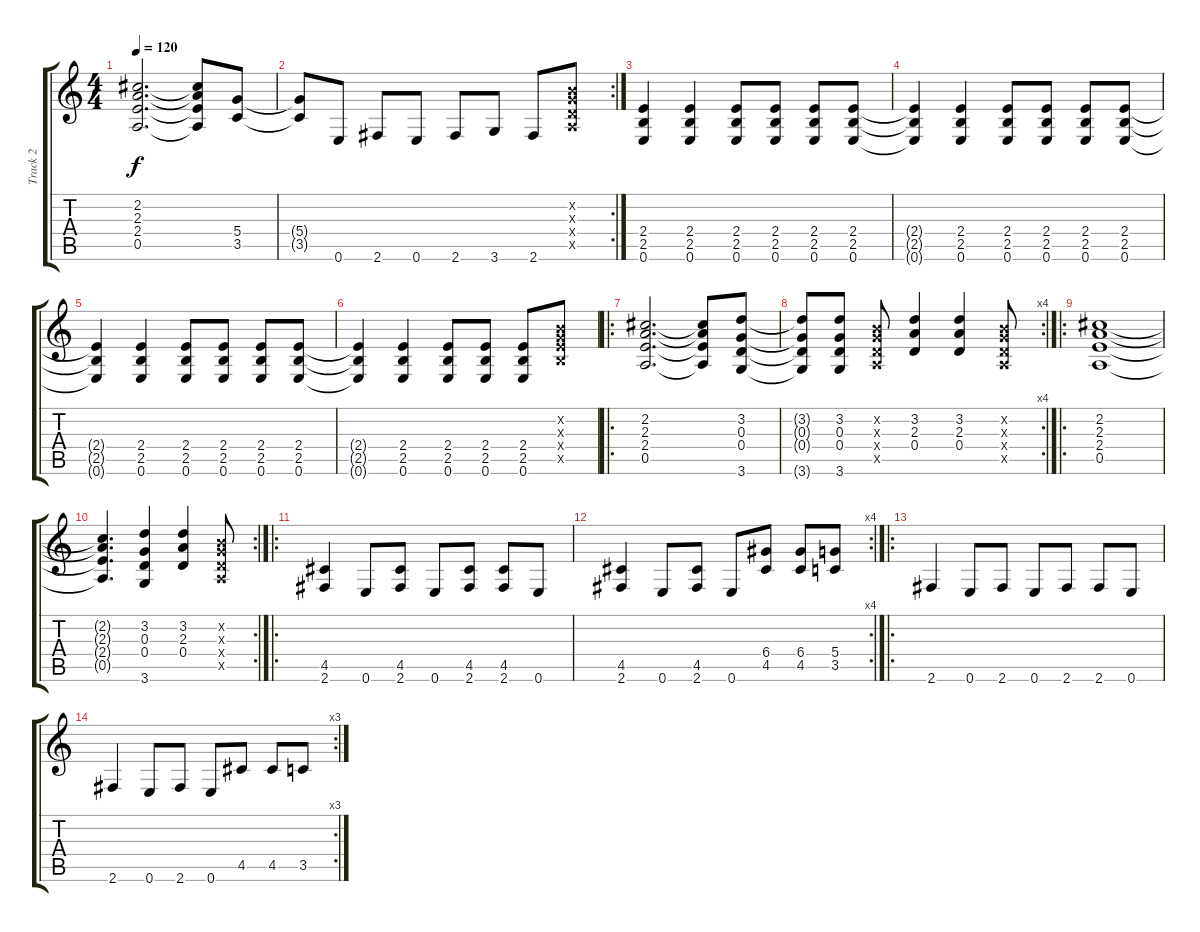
\track ("Track 2" "Track 2") {instrument overdrivenguitar}
\staff {score tabs}
\tuning (E4 B3 G3 D3 A2 E2) {hide}
\ts (4 4)
\tempo 120
\clef g2
\ks c
(2.2 2.3 2.4 0.5).2{d dy f} (2.2{t} 2.3{t} 2.4{t} 0.5{t}).8 (5.4 3.5).8 |
\rc 2
(5.4{t} 3.5{t}).8 0.6.8 2.6.8 0.6.8 2.6.8 3.6.8 2.6.8 (0.2{x} 0.3{x} 0.4{x} 0.5{x}).8 |
(2.4 2.5 0.6).4 (2.4 2.5 0.6).4 (2.4 2.5 0.6).8 (2.4 2.5 0.6).8 (2.4 2.5 0.6).8 (2.4 2.5 0.6).8 |
(2.4{t} 2.5{t} 0.6{t}).4 (2.4 2.5 0.6).4 (2.4 2.5 0.6).8 (2.4 2.5 0.6).8 (2.4 2.5 0.6).8 (2.4 2.5 0.6).8 |
(2.4{t} 2.5{t} 0.6{t}).4 (2.4 2.5 0.6).4 (2.4 2.5 0.6).8 (2.4 2.5 0.6).8 (2.4 2.5 0.6).8 (2.4 2.5 0.6).8 |
(2.4{t} 2.5{t} 0.6{t}).4 (2.4 2.5 0.6).4 (2.4 2.5 0.6).8 (2.4 2.5 0.6).8 (2.4 2.5 0.6).8 (0.2{x} 0.3{x} 2.4{x} 2.5{x}).8 |
\ro
(2.2 2.3 2.4 0.5).2{d} (2.2{t} 2.3{t} 2.4{t} 0.5{t}).8 (3.2 0.3 0.4 3.6).8 |
\rc 4
(3.2{t} 0.3{t} 0.4{t} 3.6{t}).8 (3.2 0.3 0.4 3.6).8 (0.2{x} 0.3{x} 0.4{x} 0.5{x}).8 (3.2 2.3 0.4).4 (3.2 2.3 0.4).4 (0.2{x} 0.3{x} 0.4{x} 0.5{x}).8 |
\ro
(2.2 2.3 2.4 0.5).1 |
\rc 2
(2.2{t} 2.3{t} 2.4{t} 0.5{t}).4{d} (3.2 0.3 0.4 3.6).4 (3.2 2.3 0.4).4 (0.2{x} 0.3{x} 0.4{x} 0.5{x}).8 |
\ro
(4.5 2.6).4 0.6.8 (4.5 2.6).8 0.6.8 (4.5 2.6).8 (4.5 2.6).8 0.6.8 |
\rc 4
(4.5 2.6).4 0.6.8 (4.5 2.6).8 0.6.8 (6.4 4.5).8 (6.4 4.5).8 (5.4 3.5).8 |
\ro
2.6.4 0.6.8 2.6.8 0.6.8 2.6.8 2.6.8 0.6.8 |
\rc 3
2.6.4 0.6.8 2.6.8 0.6.8 4.5.8 4.5.8 3.5.8
